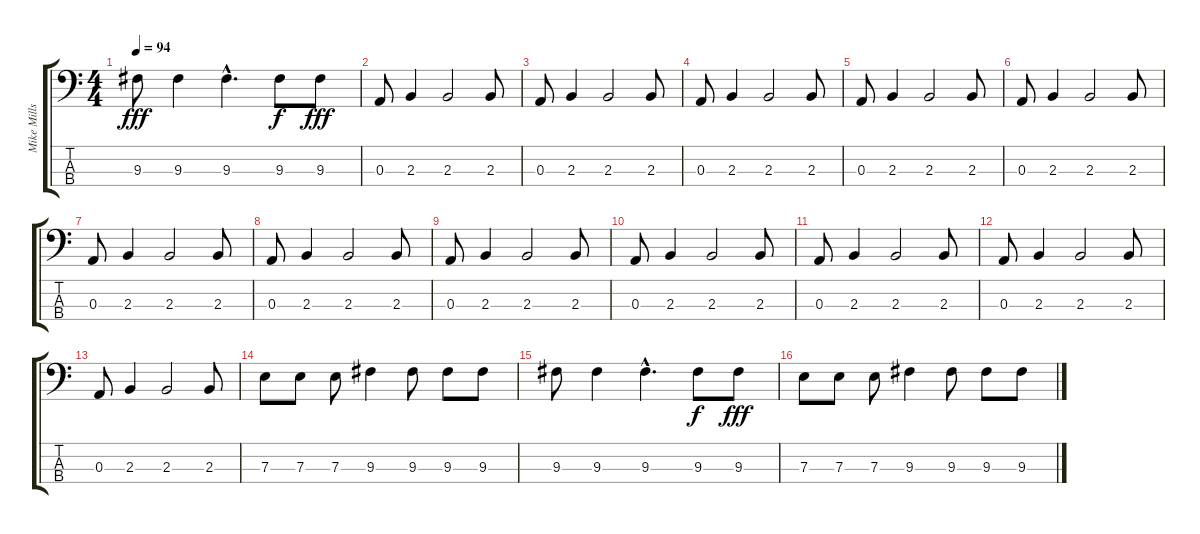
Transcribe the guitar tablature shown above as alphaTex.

\track ("Mike Mills - Bass Guitar" "Mike Mills") {instrument electricbasspick}
\staff {score tabs}
\tuning (G2 D2 A1 E1) {hide}
\ts (4 4)
\tempo 94
\clef f4
\ks c
9.3.8{dy fff} 9.3.4 9.3{hac}.4{d} 9.3.8{dy f} 9.3.8{dy fff} |
0.3.8 2.3.4 2.3.2 2.3.8 |
0.3.8 2.3.4 2.3.2 2.3.8 |
0.3.8 2.3.4 2.3.2 2.3.8 |
0.3.8 2.3.4 2.3.2 2.3.8 |
0.3.8 2.3.4 2.3.2 2.3.8 |
0.3.8 2.3.4 2.3.2 2.3.8 |
0.3.8 2.3.4 2.3.2 2.3.8 |
0.3.8 2.3.4 2.3.2 2.3.8 |
0.3.8 2.3.4 2.3.2 2.3.8 |
0.3.8 2.3.4 2.3.2 2.3.8 |
0.3.8 2.3.4 2.3.2 2.3.8 |
0.3.8 2.3.4 2.3.2 2.3.8 |
7.3.8 7.3.8 7.3.8 9.3.4 9.3.8 9.3.8 9.3.8 |
9.3.8 9.3.4 9.3{hac}.4{d} 9.3.8{dy f} 9.3.8{dy fff} |
7.3.8 7.3.8 7.3.8 9.3.4 9.3.8 9.3.8 9.3.8
